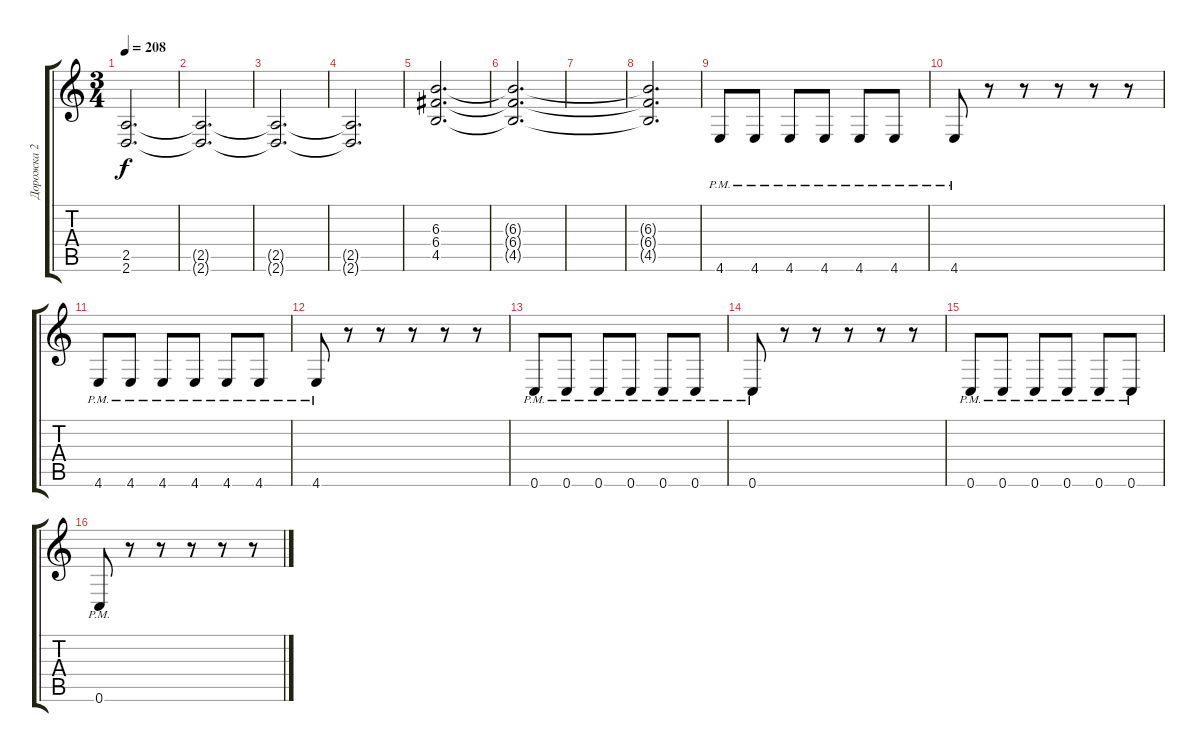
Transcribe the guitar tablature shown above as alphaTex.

\track ("Дорожка 2" "Дорожка 2") {instrument distortionguitar}
\staff {score tabs}
\tuning (D4 A3 F3 C3 G2 C2) {hide}
\ts (3 4)
\tempo 208
\clef g2
\ks c
(2.5 2.6).2{d dy f} |
(2.5{t} 2.6{t}).2{d} |
(2.5{t} 2.6{t}).2{d} |
(2.5{t} 2.6{t}).2{d} |
(6.3 6.4 4.5).2{d} |
(6.3{t} 6.4{t} 4.5{t}).2{d} |
|
(6.3{t} 6.4{t} 4.5{t}).2{d} |
4.6{pm}.8{volume 8 balance 0} 4.6{pm}.8 4.6{pm}.8 4.6{pm}.8 4.6{pm}.8 4.6{pm}.8 |
4.6{pm}.8 r.8 r.8 r.8 r.8 r.8 |
4.6{pm}.8 4.6{pm}.8 4.6{pm}.8 4.6{pm}.8 4.6{pm}.8 4.6{pm}.8 |
4.6{pm}.8 r.8 r.8 r.8 r.8 r.8 |
0.6{pm}.8 0.6{pm}.8 0.6{pm}.8 0.6{pm}.8 0.6{pm}.8 0.6{pm}.8 |
0.6{pm}.8 r.8 r.8 r.8 r.8 r.8 |
0.6{pm}.8 0.6{pm}.8 0.6{pm}.8 0.6{pm}.8 0.6{pm}.8 0.6{pm}.8 |
0.6{pm}.8 r.8 r.8 r.8 r.8 r.8
